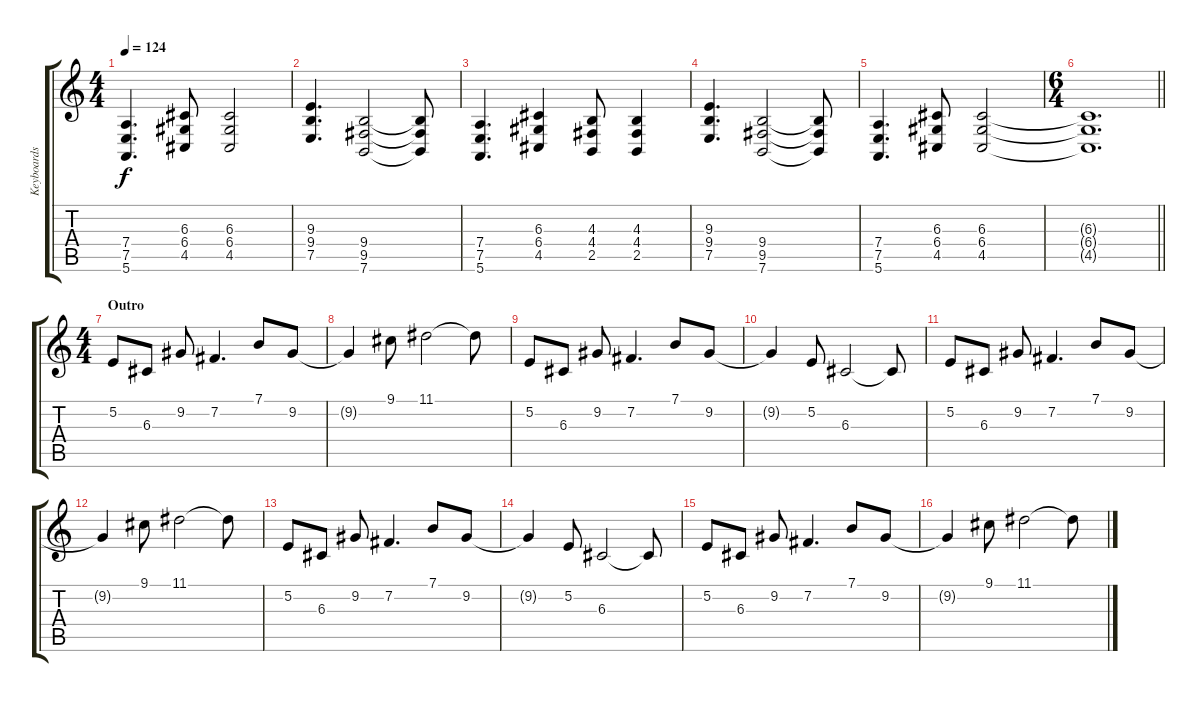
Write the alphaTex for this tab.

\track ("Keyboards" "Keyboards") {instrument lead8bassandlead}
\staff {score tabs}
\tuning (E4 B3 G3 D3 A2 E2) {hide}
\ts (4 4)
\tempo 124
\clef g2
\ks c
(7.4 7.5 5.6).4{d dy f} (6.3 6.4 4.5).8 (6.3 6.4 4.5).2 |
(9.3 9.4 7.5).4{d} (9.4 9.5 7.6).2 (9.4{t} 9.5{t} 7.6{t}).8 |
(7.4 7.5 5.6).4{d} (6.3 6.4 4.5).4 (4.3 4.4 2.5).8 (4.3 4.4 2.5).4 |
(9.3 9.4 7.5).4{d} (9.4 9.5 7.6).2 (9.4{t} 9.5{t} 7.6{t}).8 |
(7.4 7.5 5.6).4{d} (6.3 6.4 4.5).8 (6.3 6.4 4.5).2{volume 7} |
\ts (6 4)
\barLineRight lightlight
(6.3{t} 6.4{t} 4.5{t}).1{d} |
\ts (4 4)
\section ("" "Outro")
5.2.8{volume 16 instrument lead2sawtooth} 6.3.8 9.2.8 7.2.4{d} 7.1.8 9.2.8 |
9.2{t}.4 9.1.8 11.1.2 11.1{t}.8 |
5.2.8 6.3.8 9.2.8 7.2.4{d} 7.1.8 9.2.8 |
9.2{t}.4 5.2.8 6.3.2 6.3{t}.8 |
5.2.8{volume 16 instrument lead2sawtooth} 6.3.8 9.2.8 7.2.4{d} 7.1.8 9.2.8 |
9.2{t}.4 9.1.8 11.1.2 11.1{t}.8 |
5.2.8 6.3.8 9.2.8 7.2.4{d} 7.1.8 9.2.8 |
9.2{t}.4 5.2.8 6.3.2 6.3{t}.8 |
5.2.8{volume 16 instrument lead2sawtooth} 6.3.8 9.2.8 7.2.4{d} 7.1.8 9.2.8 |
9.2{t}.4 9.1.8 11.1.2 11.1{t}.8
